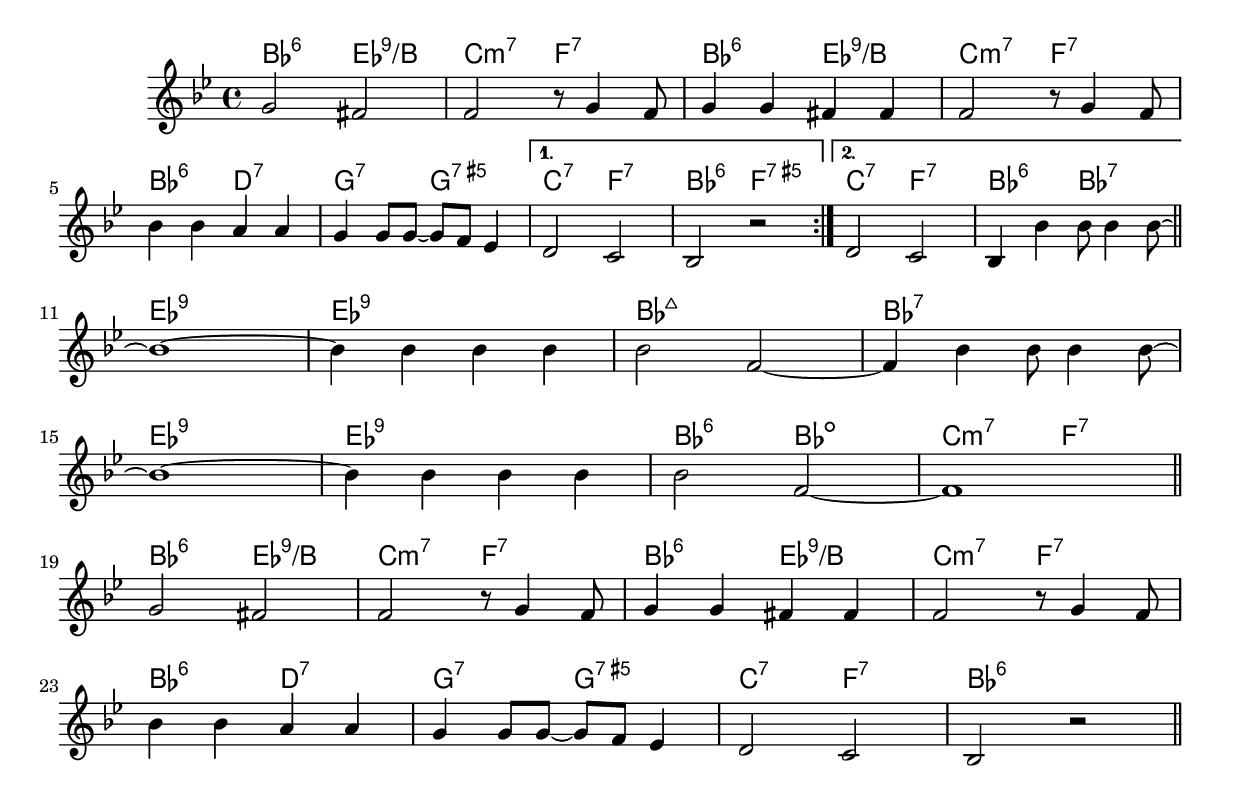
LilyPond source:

\version "2.18.2"

\score {

  \header {
    title = "Ain't She Sweet"
    composer = "M. Ager"
    meter = #"Swing/Dixie"
  }
  <<
    \new ChordNames \chordmode {
      bes2:6 es:9/b | c:m7 f:7 | bes:6 es:9/b | c:m7 f:7 |
      bes2:6 d:7 | g:7 g:7.5+ |
      {
        { c:7 f:7 | bes:6 f:7.5+ }
        { c:7 f:7 | bes:6 bes:7 }
      }

      % TODO - chord over more than one bar
      es1:9 | es:9 | bes:maj7 | bes:7 |
      es1:9 | es:9 | bes2:6 bes:dim | c:m7 f:7 |

      bes2:6 es:9/b | c:m7 f:7 | bes:6 es:9/b | c:m7 f:7 |
      bes2:6 d:7 | g:7 g:7.5+ | c:7 f:7 | bes1:6 |
    }

    \new Staff \relative c'' {
      \key bes \major

      % TODO - start with bar ||:
      \repeat volta 2 {
        g2 fis | f r8 g4 f8 | g4 g fis fis | f2 r8 g4 f8 |
        \break
        bes4 bes a a | g g8 g ~ g f es4 |
      }
      \alternative {
        {d2 c | bes r }
        { d2 c | bes4 bes' bes8 bes4 bes8 ~ }
      }
      \bar "||"
      \break

      % TODO - start with bar ||
      bes1 ~ | bes4 bes bes bes | bes2 f ~ | f4 bes bes8 bes4 bes8 ~ |
      \break
      bes1 ~ | bes4 bes bes bes | bes2 f ~ | f1 |
      \bar "||"
      \break

      g2 fis | f r8 g4 f8 | g4 g fis fis | f2 r8 g4 f8 |
      \break
      bes4 bes a a | g g8 g ~ g f es4 | d2 c | bes r |
      \bar "||"
    }
  >>
}
